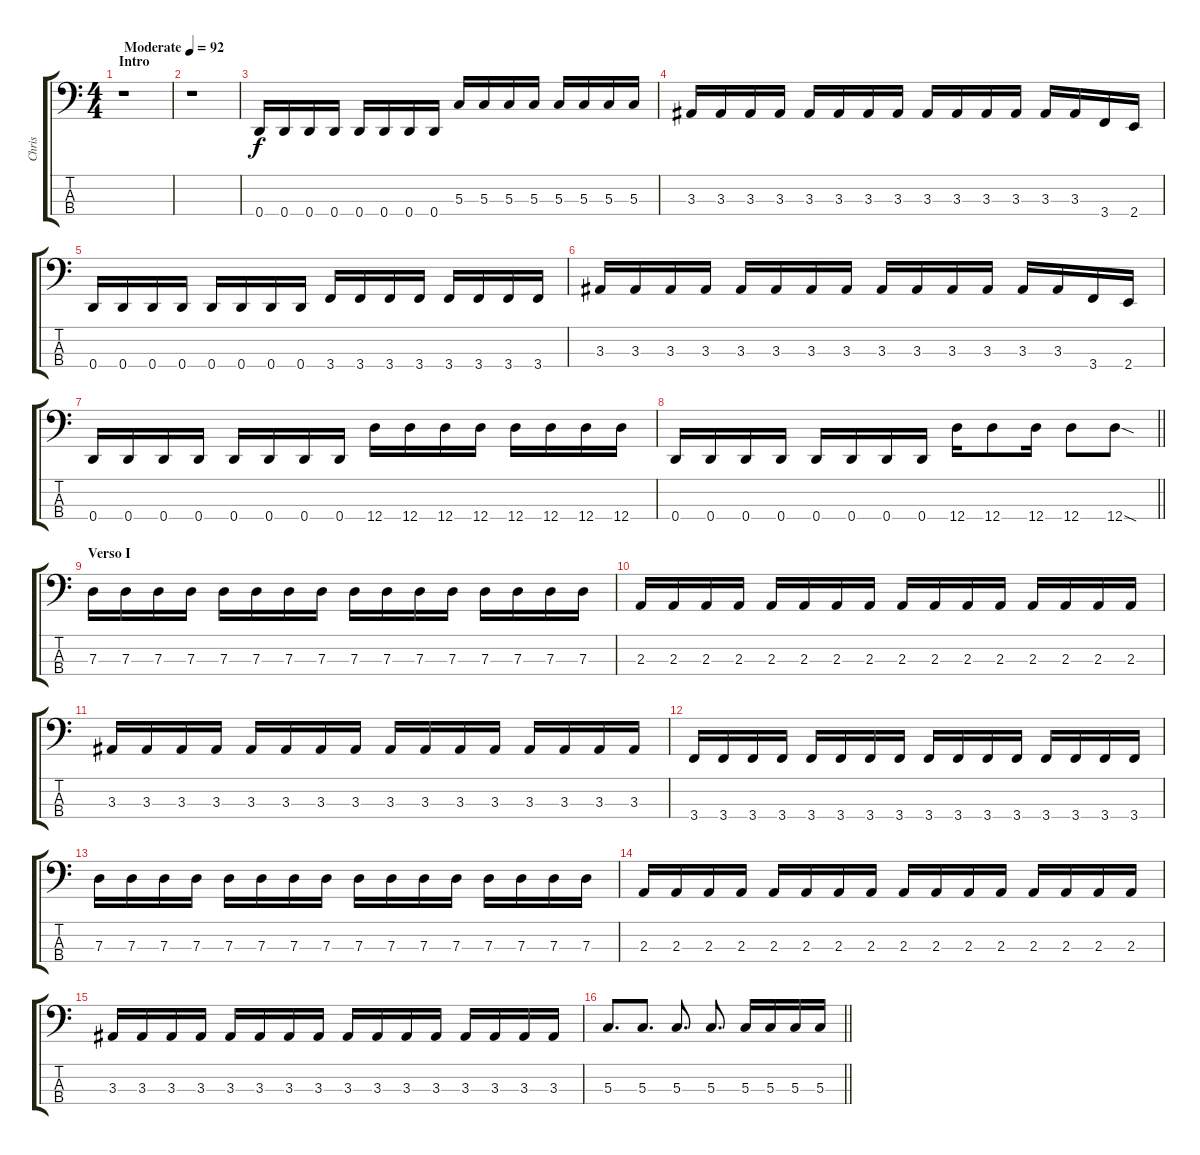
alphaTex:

\track ("Chris" "Chris") {instrument electricbasspick}
\staff {score tabs}
\tuning (F2 C2 G1 D1) {hide}
\ts (4 4)
\section ("" "Intro")
\tempo (92 "Moderate")
\clef f4
\ks c
r.1{dy f instrument electricbasspick} |
r.1 |
0.4.16 0.4.16 0.4.16 0.4.16 0.4.16 0.4.16 0.4.16 0.4.16 5.3.16 5.3.16 5.3.16 5.3.16 5.3.16 5.3.16 5.3.16 5.3.16 |
3.3.16 3.3.16 3.3.16 3.3.16 3.3.16 3.3.16 3.3.16 3.3.16 3.3.16 3.3.16 3.3.16 3.3.16 3.3.16 3.3.16 3.4.16 2.4.16 |
0.4.16 0.4.16 0.4.16 0.4.16 0.4.16 0.4.16 0.4.16 0.4.16 3.4.16 3.4.16 3.4.16 3.4.16 3.4.16 3.4.16 3.4.16 3.4.16 |
3.3.16 3.3.16 3.3.16 3.3.16 3.3.16 3.3.16 3.3.16 3.3.16 3.3.16 3.3.16 3.3.16 3.3.16 3.3.16 3.3.16 3.4.16 2.4.16 |
0.4.16 0.4.16 0.4.16 0.4.16 0.4.16 0.4.16 0.4.16 0.4.16 12.4.16 12.4.16 12.4.16 12.4.16 12.4.16 12.4.16 12.4.16 12.4.16 |
\barLineRight lightlight
0.4.16 0.4.16 0.4.16 0.4.16 0.4.16 0.4.16 0.4.16 0.4.16 12.4.16 12.4.8 12.4.16 12.4.8 12.4{sod}.8 |
\section ("" "Verso I")
7.3.16 7.3.16 7.3.16 7.3.16 7.3.16 7.3.16 7.3.16 7.3.16 7.3.16 7.3.16 7.3.16 7.3.16 7.3.16 7.3.16 7.3.16 7.3.16 |
2.3.16 2.3.16 2.3.16 2.3.16 2.3.16 2.3.16 2.3.16 2.3.16 2.3.16 2.3.16 2.3.16 2.3.16 2.3.16 2.3.16 2.3.16 2.3.16 |
3.3.16 3.3.16 3.3.16 3.3.16 3.3.16 3.3.16 3.3.16 3.3.16 3.3.16 3.3.16 3.3.16 3.3.16 3.3.16 3.3.16 3.3.16 3.3.16 |
3.4.16 3.4.16 3.4.16 3.4.16 3.4.16 3.4.16 3.4.16 3.4.16 3.4.16 3.4.16 3.4.16 3.4.16 3.4.16 3.4.16 3.4.16 3.4.16 |
7.3.16 7.3.16 7.3.16 7.3.16 7.3.16 7.3.16 7.3.16 7.3.16 7.3.16 7.3.16 7.3.16 7.3.16 7.3.16 7.3.16 7.3.16 7.3.16 |
2.3.16 2.3.16 2.3.16 2.3.16 2.3.16 2.3.16 2.3.16 2.3.16 2.3.16 2.3.16 2.3.16 2.3.16 2.3.16 2.3.16 2.3.16 2.3.16 |
3.3.16 3.3.16 3.3.16 3.3.16 3.3.16 3.3.16 3.3.16 3.3.16 3.3.16 3.3.16 3.3.16 3.3.16 3.3.16 3.3.16 3.3.16 3.3.16 |
\barLineRight lightlight
5.3.8{d} 5.3.8{d} 5.3.8{d} 5.3.8{d} 5.3.16 5.3.16 5.3.16 5.3.16
